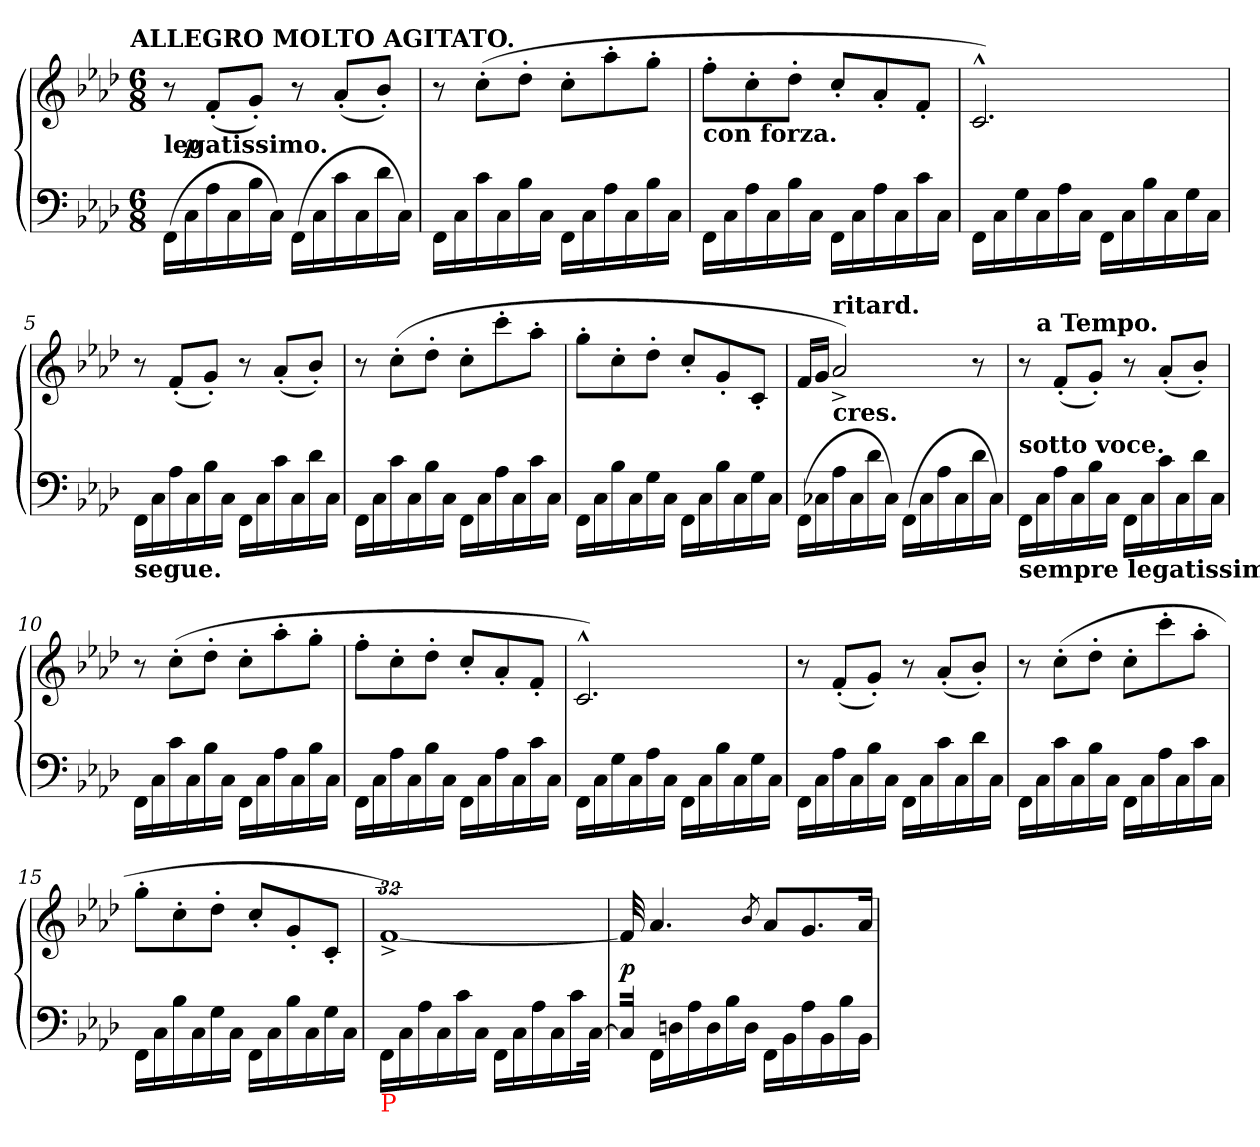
**kern	**kern	**dynam
*part1	*part1	*part1
*staff2	*staff1	*staff1/2
*clefF4	*clefG2	*
*k[b-e-a-d-]	*k[b-e-a-d-]	*
*f:	*f:	*
!!LO:TX:omd:t=ALLEGRO MOLTO AGITATO.
*M6/8	*M6/8	*
*MM96	*MM96	*
=1	=1	=1
*	*^	*
!	!LO:TX:b:B:t=legatissimo.	!	!
(16FFLL	8r	16ryy	.
16C	.	2ryy	p
16A-	(8f'L	.	.
16C	.	.	.
16B-	8g'J)	.	.
16CJJ)	.	.	.
(16FFLL	8r	.	.
16C	.	.	.
16c	(8a-'L	.	.
16C	.	8.ryy	.
16d-	8b-'J)	.	.
16CJJ)	.	.	.
=2	=2	=2	=2
!	!LO:TX:c:B:t=cres.	!	!
*	*v	*v	*
16FFLL	8r	.
16C	.	.
16c	(8cc'L	.
16C	.	.
16B-	8dd-'J	.
16CJJ	.	.
16FFLL	8cc'L	.
16C	.	.
16A-	8aa-'	.
16C	.	.
16B-	8gg'J	.
16CJJ	.	.
=3	=3	=3
!	!LO:TX:b:B:t=con forza.	!
16FFLL	8ff'L	.
16C	.	.
16A-	8cc'	.
16C	.	.
16B-	8dd-'J	.
16CJJ	.	.
16FFLL	8cc'L	.
16C	.	.
16A-	8a-'	.
16C	.	.
16c	8f'J	.
16CJJ	.	.
=4	=4	=4
16FF\LL	2.c^^)	.
16C	.	.
16G	.	.
16C	.	.
16A-	.	.
16CJJ	.	.
16FFLL	.	.
16C	.	.
16B-	.	.
16C	.	.
16G	.	.
16CJJ	.	.
=5	=5	=5
!LO:TX:b:B:t=segue.	!	!
16FFLL	8r	.
16C	.	.
16A-	(8f'L	.
16C	.	.
16B-	8g'J)	.
16CJJ	.	.
16FFLL	8r	.
16C	.	.
16c	(8a-'L	.
16C	.	.
16d-	8b-'J)	.
16CJJ	.	.
=6	=6	=6
16FFLL	8r	.
16C	.	.
16c	(>8cc'L	.
16C	.	.
16B-	8dd-'J	.
16CJJ	.	.
16FFLL	8cc'L	.
16C	.	.
16A-	8ccc'	.
16C	.	.
16c	8aa-'J	.
16CJJ	.	.
=7	=7	=7
16FFLL	8gg'L	.
16C	.	.
16B-	8cc'	.
16C	.	.
16G	8dd-'J	.
16CJJ	.	.
16FFLL	8cc'L	.
16C	.	.
16B-	8g'	.
16C	.	.
16G	8c'J	.
16CJJ	.	.
=8	=8	=8
(16FFLL	16fLL	.
16C-X	16gJJ	.
!	!LO:TX:c:B:t=cres.	!
!	!LO:TX:a:B:t=ritard.	!
16A-	2a-^)	.
16C-	.	.
16d-	.	.
16C-JJ)	.	.
(16FFLL	.	.
16C-	.	.
16A-	.	.
16C-	.	.
16d-	8r	.
16C-JJ)	.	.
=9	=9	=9
!LO:TX:b:B:t=sempre legatissimo.	!	!
!LO:TX:a:B:t=sotto voce.	!	!
*	*^	*
16FFLL	8r	16ryy	.
!	!	!LO:TX:a:B:t=a Tempo.	!
16C	.	2ryy	.
16A-	(8f'L	.	.
16C	.	.	.
16B-	8g'J)	.	.
16CJJ	.	.	.
16FFLL	8r	.	.
16C	.	.	.
16c	(8a-'L	.	.
16C	.	8.ryy	.
16d-	8b-'J)	.	.
16CJJ	.	.	.
*	*v	*v	*
=10	=10	=10
16FFLL	8r	.
16C	.	.
16c	(>8cc'L	.
16C	.	.
16B-	8dd-'J	.
16CJJ	.	.
16FFLL	8cc'L	.
16C	.	.
16A-	8aa-'	.
16C	.	.
16B-	8gg'J	.
16CJJ	.	.
=11	=11	=11
16FFLL	8ff'L	.
16C	.	.
16A-	8cc'	.
16C	.	.
16B-	8dd-'J	.
16CJJ	.	.
16FFLL	8cc'L	.
16C	.	.
16A-	8a-'	.
16C	.	.
16c	8f'J	.
16CJJ	.	.
=12	=12	=12
16FF\LL	2.c^^)	.
16C	.	.
16G	.	.
16C	.	.
16A-	.	.
16CJJ	.	.
16FFLL	.	.
16C	.	.
16B-	.	.
16C	.	.
16G	.	.
16CJJ	.	.
=13	=13	=13
16FFLL	8r	.
16C	.	.
16A-	(8f'L	.
16C	.	.
16B-	8g'J)	.
16CJJ	.	.
16FFLL	8r	.
16C	.	.
16c	(8a-'L	.
16C	.	.
16d-	8b-'J)	.
16CJJ	.	.
=14	=14	=14
16FFLL	8r	.
16C	.	.
16c	(>8cc'L	.
16C	.	.
16B-	8dd-'J	.
16CJJ	.	.
16FFLL	8cc'L	.
16C	.	.
16A-	8ccc'	.
16C	.	.
16c	8aa-'J	.
16CJJ	.	.
=15	=15	=15
16FFLL	8gg'L	.
16C	.	.
16B-	8cc'	.
16C	.	.
16G	8dd-'J	.
16CJJ	.	.
16FFLL	8cc'>L	.
16C	.	.
16B-	8g'>	.
16C	.	.
!	!LO:N:vis=8	!
16G	16.c'>J	.
!LO:N:vis=16	!	!
32CJJ	.	.
=16	=16	=16
32ryy	32ryy	.
!LO:TX:b:color=red:t=P	!	!
16FFLL	[32%23f^)	.
16C	.	.
16A-	.	.
16C	.	.
16c	.	.
16CJJ	.	.
16FFLL	.	.
16C	.	.
16A-	.	.
16C	.	.
16c	.	.
[32CJJ	.	.
=17	=17	=17
32CJJ]	32f]	p
16FFLL	4.a-	.
16Dn	.	.
16A-	.	.
16D	.	.
16B-	.	.
16DJJ	.	.
.	8qb-/	.
16FF\LL	8a-L	.
16BB-	.	.
16A-	8.g	.
16BB-	.	.
16B-	.	.
16BB-JJ	16a-Jk	.
=	=	=
*-	*-	*-
